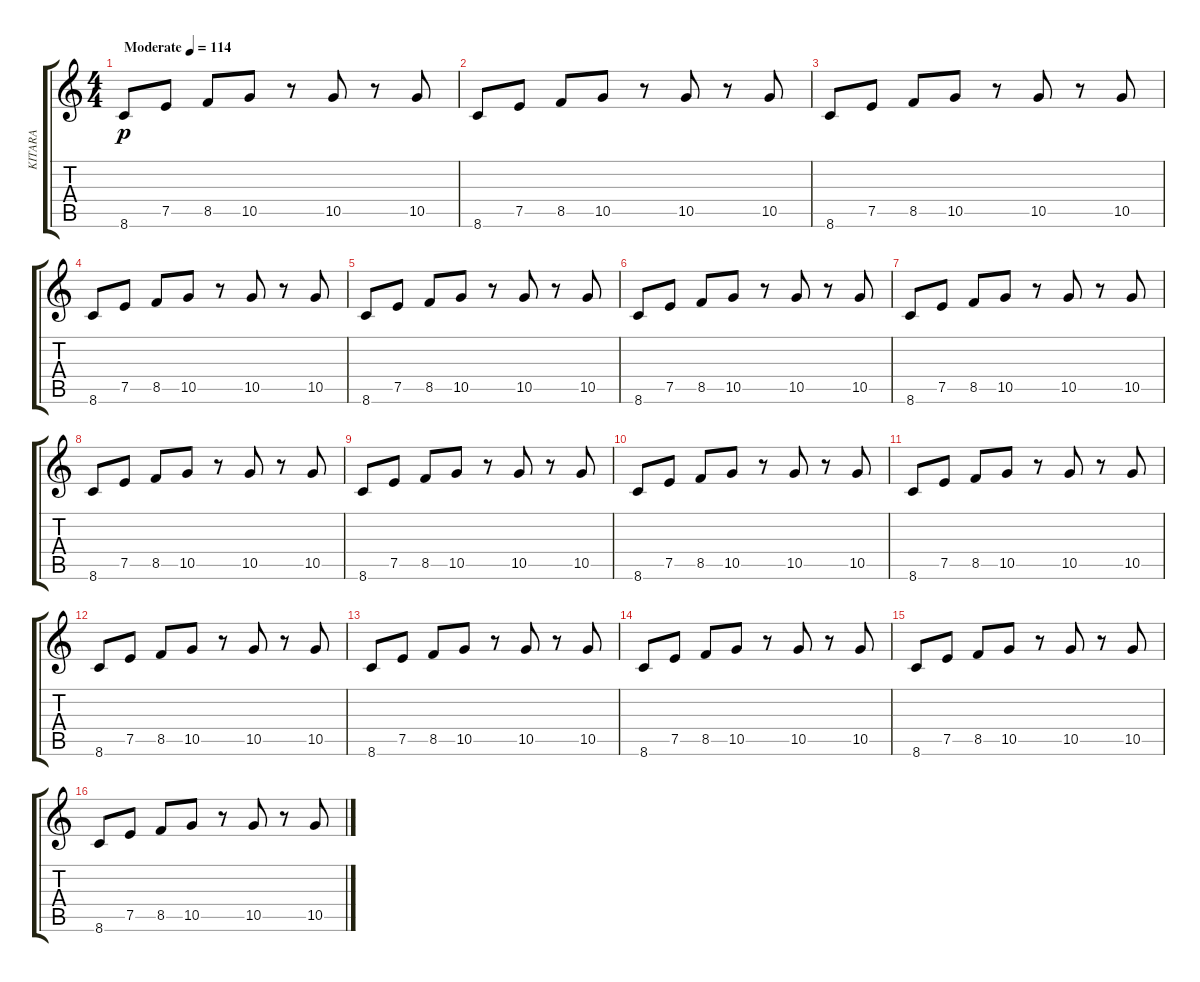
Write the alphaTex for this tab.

\track ("KITARA" "KITARA") {instrument electricguitarmuted}
\staff {score tabs}
\tuning (E4 B3 G3 D3 A2 E2) {hide}
\ts (4 4)
\tempo (114 "Moderate")
\clef g2
\ks c
8.6.8{dy p instrument electricguitarmuted} 7.5.8 8.5.8 10.5.8 r.8 10.5.8 r.8 10.5.8 |
8.6.8 7.5.8 8.5.8 10.5.8 r.8 10.5.8 r.8 10.5.8 |
8.6.8 7.5.8 8.5.8 10.5.8 r.8 10.5.8 r.8 10.5.8 |
8.6.8 7.5.8 8.5.8 10.5.8 r.8 10.5.8 r.8 10.5.8 |
8.6.8 7.5.8 8.5.8 10.5.8 r.8 10.5.8 r.8 10.5.8 |
8.6.8 7.5.8 8.5.8 10.5.8 r.8 10.5.8 r.8 10.5.8 |
8.6.8 7.5.8 8.5.8 10.5.8 r.8 10.5.8 r.8 10.5.8 |
8.6.8 7.5.8 8.5.8 10.5.8 r.8 10.5.8 r.8 10.5.8 |
8.6.8 7.5.8 8.5.8 10.5.8 r.8 10.5.8 r.8 10.5.8 |
8.6.8 7.5.8 8.5.8 10.5.8 r.8 10.5.8 r.8 10.5.8 |
8.6.8 7.5.8 8.5.8 10.5.8 r.8 10.5.8 r.8 10.5.8 |
8.6.8 7.5.8 8.5.8 10.5.8 r.8 10.5.8 r.8 10.5.8 |
8.6.8 7.5.8 8.5.8 10.5.8 r.8 10.5.8 r.8 10.5.8 |
8.6.8 7.5.8 8.5.8 10.5.8 r.8 10.5.8 r.8 10.5.8 |
8.6.8 7.5.8 8.5.8 10.5.8 r.8 10.5.8 r.8 10.5.8 |
8.6.8 7.5.8 8.5.8 10.5.8 r.8 10.5.8 r.8 10.5.8
